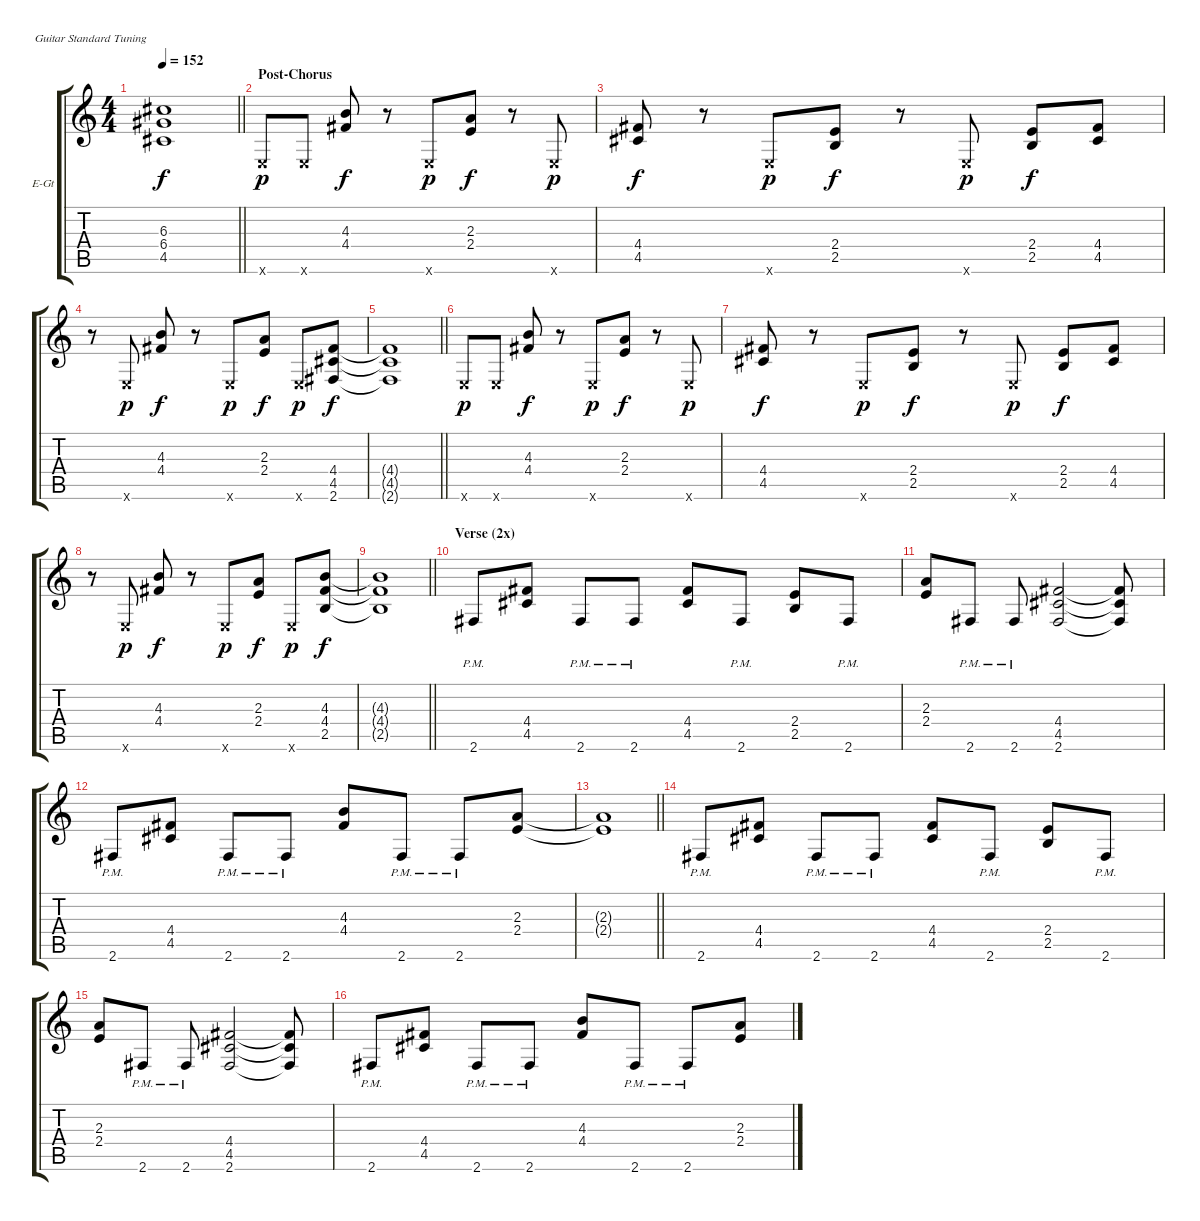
\bracketExtendMode groupsimilarinstruments
\firstSystemTrackNameOrientation horizontal
\otherSystemsTrackNameOrientation horizontal
\track ("Gtr 2" "E-Gt") {instrument distortionguitar}
\staff {score tabs}
\tuning (E4 B3 G3 D3 A2 E2)
\ts (4 4)
\tempo 152
\clef g2
\barLineRight lightlight
\ks c
(6.3 6.4 4.5).1{dy f} |
\section ("" "Post-Chorus")
0.6{x}.8{dy p} 0.6{x}.8 (4.3 4.4).8{dy f} r.8 0.6{x}.8{dy p} (2.3 2.4).8{dy f} r.8 0.6{x}.8{dy p} |
(4.4 4.5).8{dy f} r.8 0.6{x}.8{dy p} (2.4 2.5).8{dy f} r.8 0.6{x}.8{dy p} (2.4 2.5).8{dy f} (4.4 4.5).8 |
r.8 0.6{x}.8{dy p} (4.3 4.4).8{dy f} r.8 0.6{x}.8{dy p} (2.3 2.4).8{dy f} 0.6{x}.8{dy p} (4.4 4.5 2.6).8{dy f} |
\barLineRight lightlight
(4.4{t} 4.5{t} 2.6{t}).1 |
0.6{x}.8{dy p} 0.6{x}.8 (4.3 4.4).8{dy f} r.8 0.6{x}.8{dy p} (2.3 2.4).8{dy f} r.8 0.6{x}.8{dy p} |
(4.4 4.5).8{dy f} r.8 0.6{x}.8{dy p} (2.4 2.5).8{dy f} r.8 0.6{x}.8{dy p} (2.4 2.5).8{dy f} (4.4 4.5).8 |
r.8 0.6{x}.8{dy p} (4.3 4.4).8{dy f} r.8 0.6{x}.8{dy p} (2.3 2.4).8{dy f} 0.6{x}.8{dy p} (4.3 4.4 2.5).8{dy f} |
\barLineRight lightlight
(4.3{t} 4.4{t} 2.5{t}).1 |
\section ("" "Verse (2x)")
2.6{pm}.8 (4.4 4.5).8 2.6{pm}.8 2.6{pm}.8 (4.4 4.5).8 2.6{pm}.8 (2.4 2.5).8 2.6{pm}.8 |
(2.3 2.4).8 2.6{pm}.8 2.6{pm}.8 (4.4 4.5 2.6).2 (4.4{t} 4.5{t} 2.6{t}).8 |
2.6{pm}.8 (4.4 4.5).8 2.6{pm}.8 2.6{pm}.8 (4.3 4.4).8 2.6{pm}.8 2.6{pm}.8 (2.3 2.4).8 |
\barLineRight lightlight
(2.3{t} 2.4{t}).1 |
2.6{pm}.8 (4.4 4.5).8 2.6{pm}.8 2.6{pm}.8 (4.4 4.5).8 2.6{pm}.8 (2.4 2.5).8 2.6{pm}.8 |
(2.3 2.4).8 2.6{pm}.8 2.6{pm}.8 (4.4 4.5 2.6).2 (4.4{t} 4.5{t} 2.6{t}).8 |
2.6{pm}.8 (4.4 4.5).8 2.6{pm}.8 2.6{pm}.8 (4.3 4.4).8 2.6{pm}.8 2.6{pm}.8 (2.3 2.4).8
